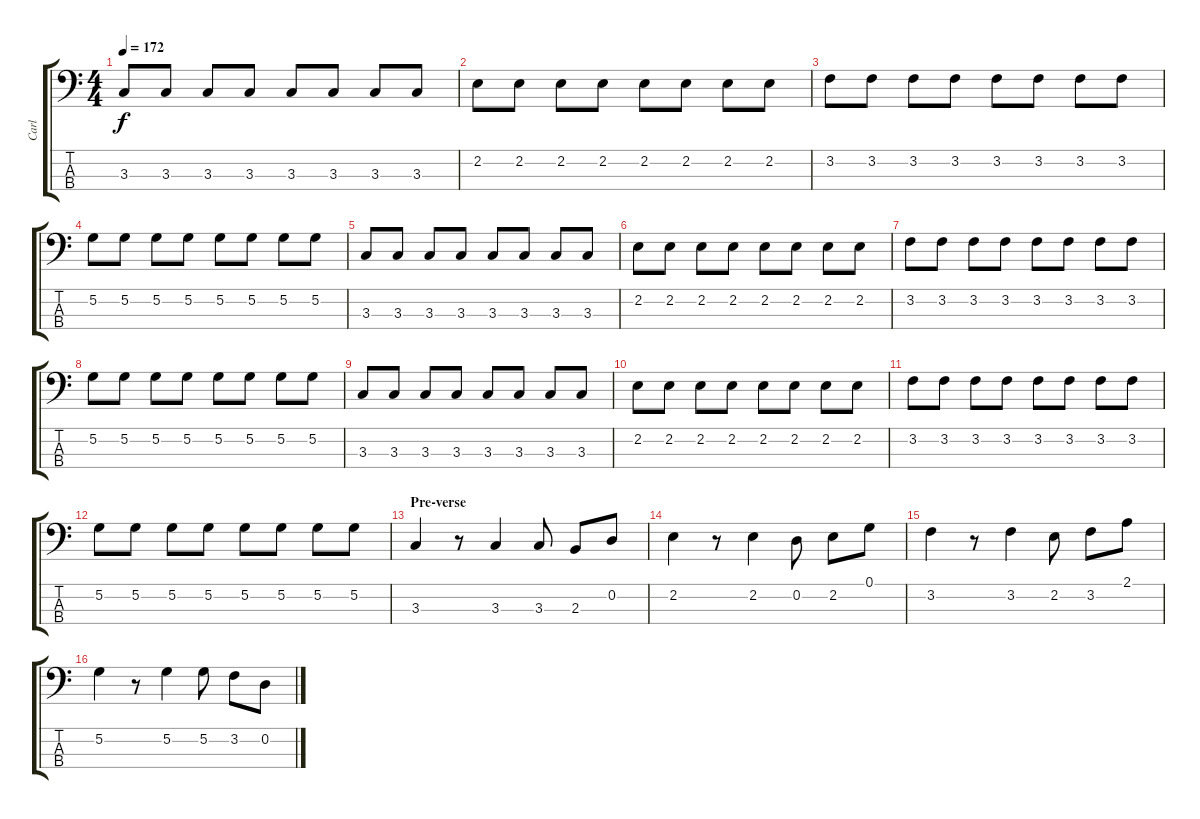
\track ("Carl" "Carl") {instrument electricbasspick}
\staff {score tabs}
\tuning (G2 D2 A1 E1) {hide}
\ts (4 4)
\tempo 172
\clef f4
\ks c
3.3.8{dy f} 3.3.8 3.3.8 3.3.8 3.3.8 3.3.8 3.3.8 3.3.8 |
2.2.8 2.2.8 2.2.8 2.2.8 2.2.8 2.2.8 2.2.8 2.2.8 |
3.2.8 3.2.8 3.2.8 3.2.8 3.2.8 3.2.8 3.2.8 3.2.8 |
5.2.8 5.2.8 5.2.8 5.2.8 5.2.8 5.2.8 5.2.8 5.2.8 |
3.3.8 3.3.8 3.3.8 3.3.8 3.3.8 3.3.8 3.3.8 3.3.8 |
2.2.8 2.2.8 2.2.8 2.2.8 2.2.8 2.2.8 2.2.8 2.2.8 |
3.2.8 3.2.8 3.2.8 3.2.8 3.2.8 3.2.8 3.2.8 3.2.8 |
5.2.8 5.2.8 5.2.8 5.2.8 5.2.8 5.2.8 5.2.8 5.2.8 |
3.3.8 3.3.8 3.3.8 3.3.8 3.3.8 3.3.8 3.3.8 3.3.8 |
2.2.8 2.2.8 2.2.8 2.2.8 2.2.8 2.2.8 2.2.8 2.2.8 |
3.2.8 3.2.8 3.2.8 3.2.8 3.2.8 3.2.8 3.2.8 3.2.8 |
5.2.8 5.2.8 5.2.8 5.2.8 5.2.8 5.2.8 5.2.8 5.2.8 |
\section ("" "Pre-verse")
3.3.4 r.8 3.3.4 3.3.8 2.3.8 0.2.8 |
2.2.4 r.8 2.2.4 0.2.8 2.2.8 0.1.8 |
3.2.4 r.8 3.2.4 2.2.8 3.2.8 2.1.8 |
5.2.4 r.8 5.2.4 5.2.8 3.2.8 0.2.8
